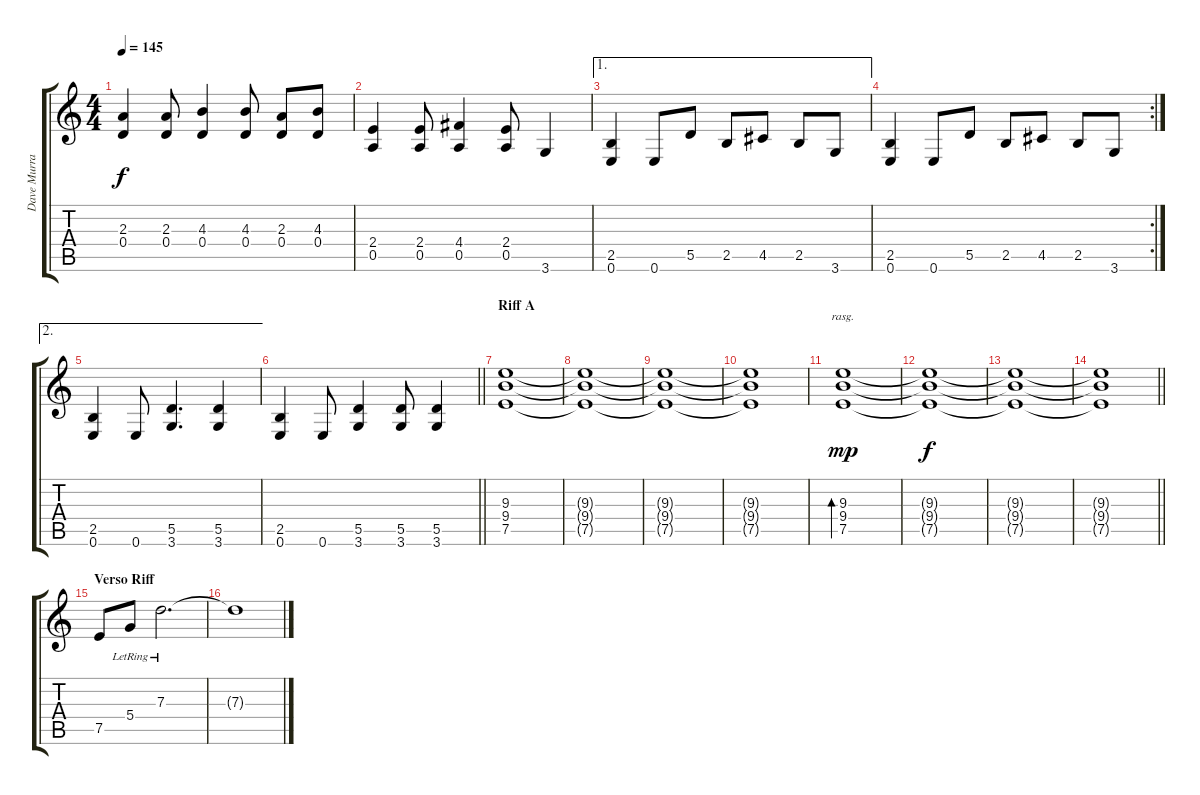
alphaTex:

\track ("Dave Murray" "Dave Murra") {instrument overdrivenguitar}
\staff {score tabs}
\tuning (E4 B3 G3 D3 A2 E2) {hide}
\ts (4 4)
\tempo 145
\clef g2
\ks c
(2.3 0.4).4{dy f} (2.3 0.4).8 (4.3 0.4).4 (4.3 0.4).8 (2.3 0.4).8 (4.3 0.4).8 |
(2.4 0.5).4 (2.4 0.5).8 (4.4 0.5).4 (2.4 0.5).8 3.6.4 |
\ae 1
(2.5 0.6).4 0.6.8 5.5.8 2.5.8 4.5.8 2.5.8 3.6.8 |
\rc 2
(2.5 0.6).4 0.6.8 5.5.8 2.5.8 4.5.8 2.5.8 3.6.8 |
\ae 2
(2.5 0.6).4 0.6.8 (5.5 3.6).4{d} (5.5 3.6).4 |
\barLineRight lightlight
(2.5 0.6).4 0.6.8 (5.5 3.6).4 (5.5 3.6).8 (5.5 3.6).4 |
\section ("" "Riff A")
(9.3 9.4 7.5).1 |
(9.3{t} 9.4{t} 7.5{t}).1 |
(9.3{t} 9.4{t} 7.5{t}).1{volume 0} |
(9.3{t} 9.4{t} 7.5{t}).1 |
(9.3 9.4 7.5).1{bd 480 rasg ii dy mp volume 11} |
(9.3{t} 9.4{t} 7.5{t}).1{dy f} |
(9.3{t} 9.4{t} 7.5{t}).1 |
\barLineRight lightlight
(9.3{t} 9.4{t} 7.5{t}).1 |
\section ("" "Verso Riff")
7.5.8 5.4{lr}.8 7.3{lr}.2{d} |
7.3{t}.1
